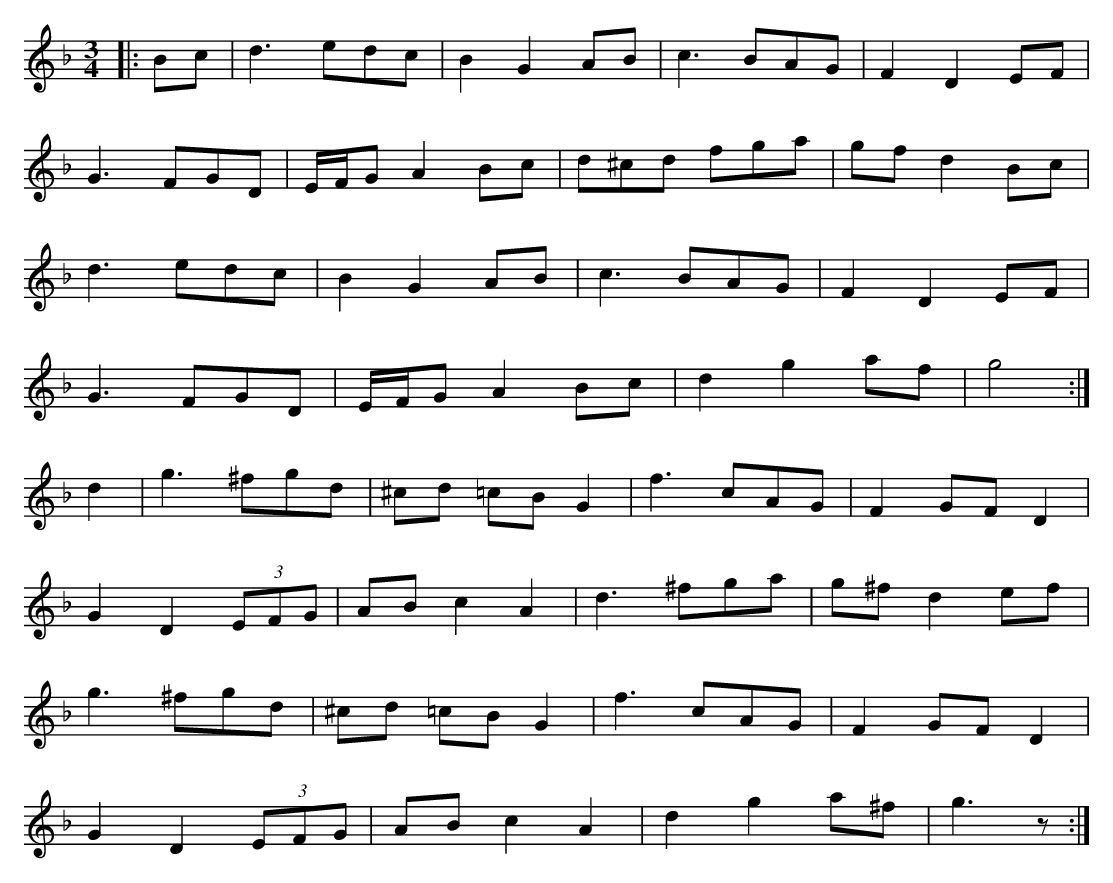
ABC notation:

X:1
M:3/4
K:Gdor
|:Bc|d3 edc|B2 G2 AB|c3 BAG|F2 D2 EF|
G3 FGD|E/F/G A2 Bc|d^cd fga|gfd2 Bc|
d3 edc|B2 G2 AB|c3 BAG|F2 D2 EF|
G3 FGD|E/F/G A2 Bc|d2 g2 af|g4:|
d2|g3 ^fgd|^cd =cB G2|f3 cAG|F2 GF D2|
G2D2 (3EFG|AB c2 A2|d3 ^fga|g^f d2 ef|
g3 ^fgd|^cd =cB G2|f3 cAG|F2 GF D2|
G2D2 (3EFG|AB c2 A2|d2 g2 a^f|g3 z:|
